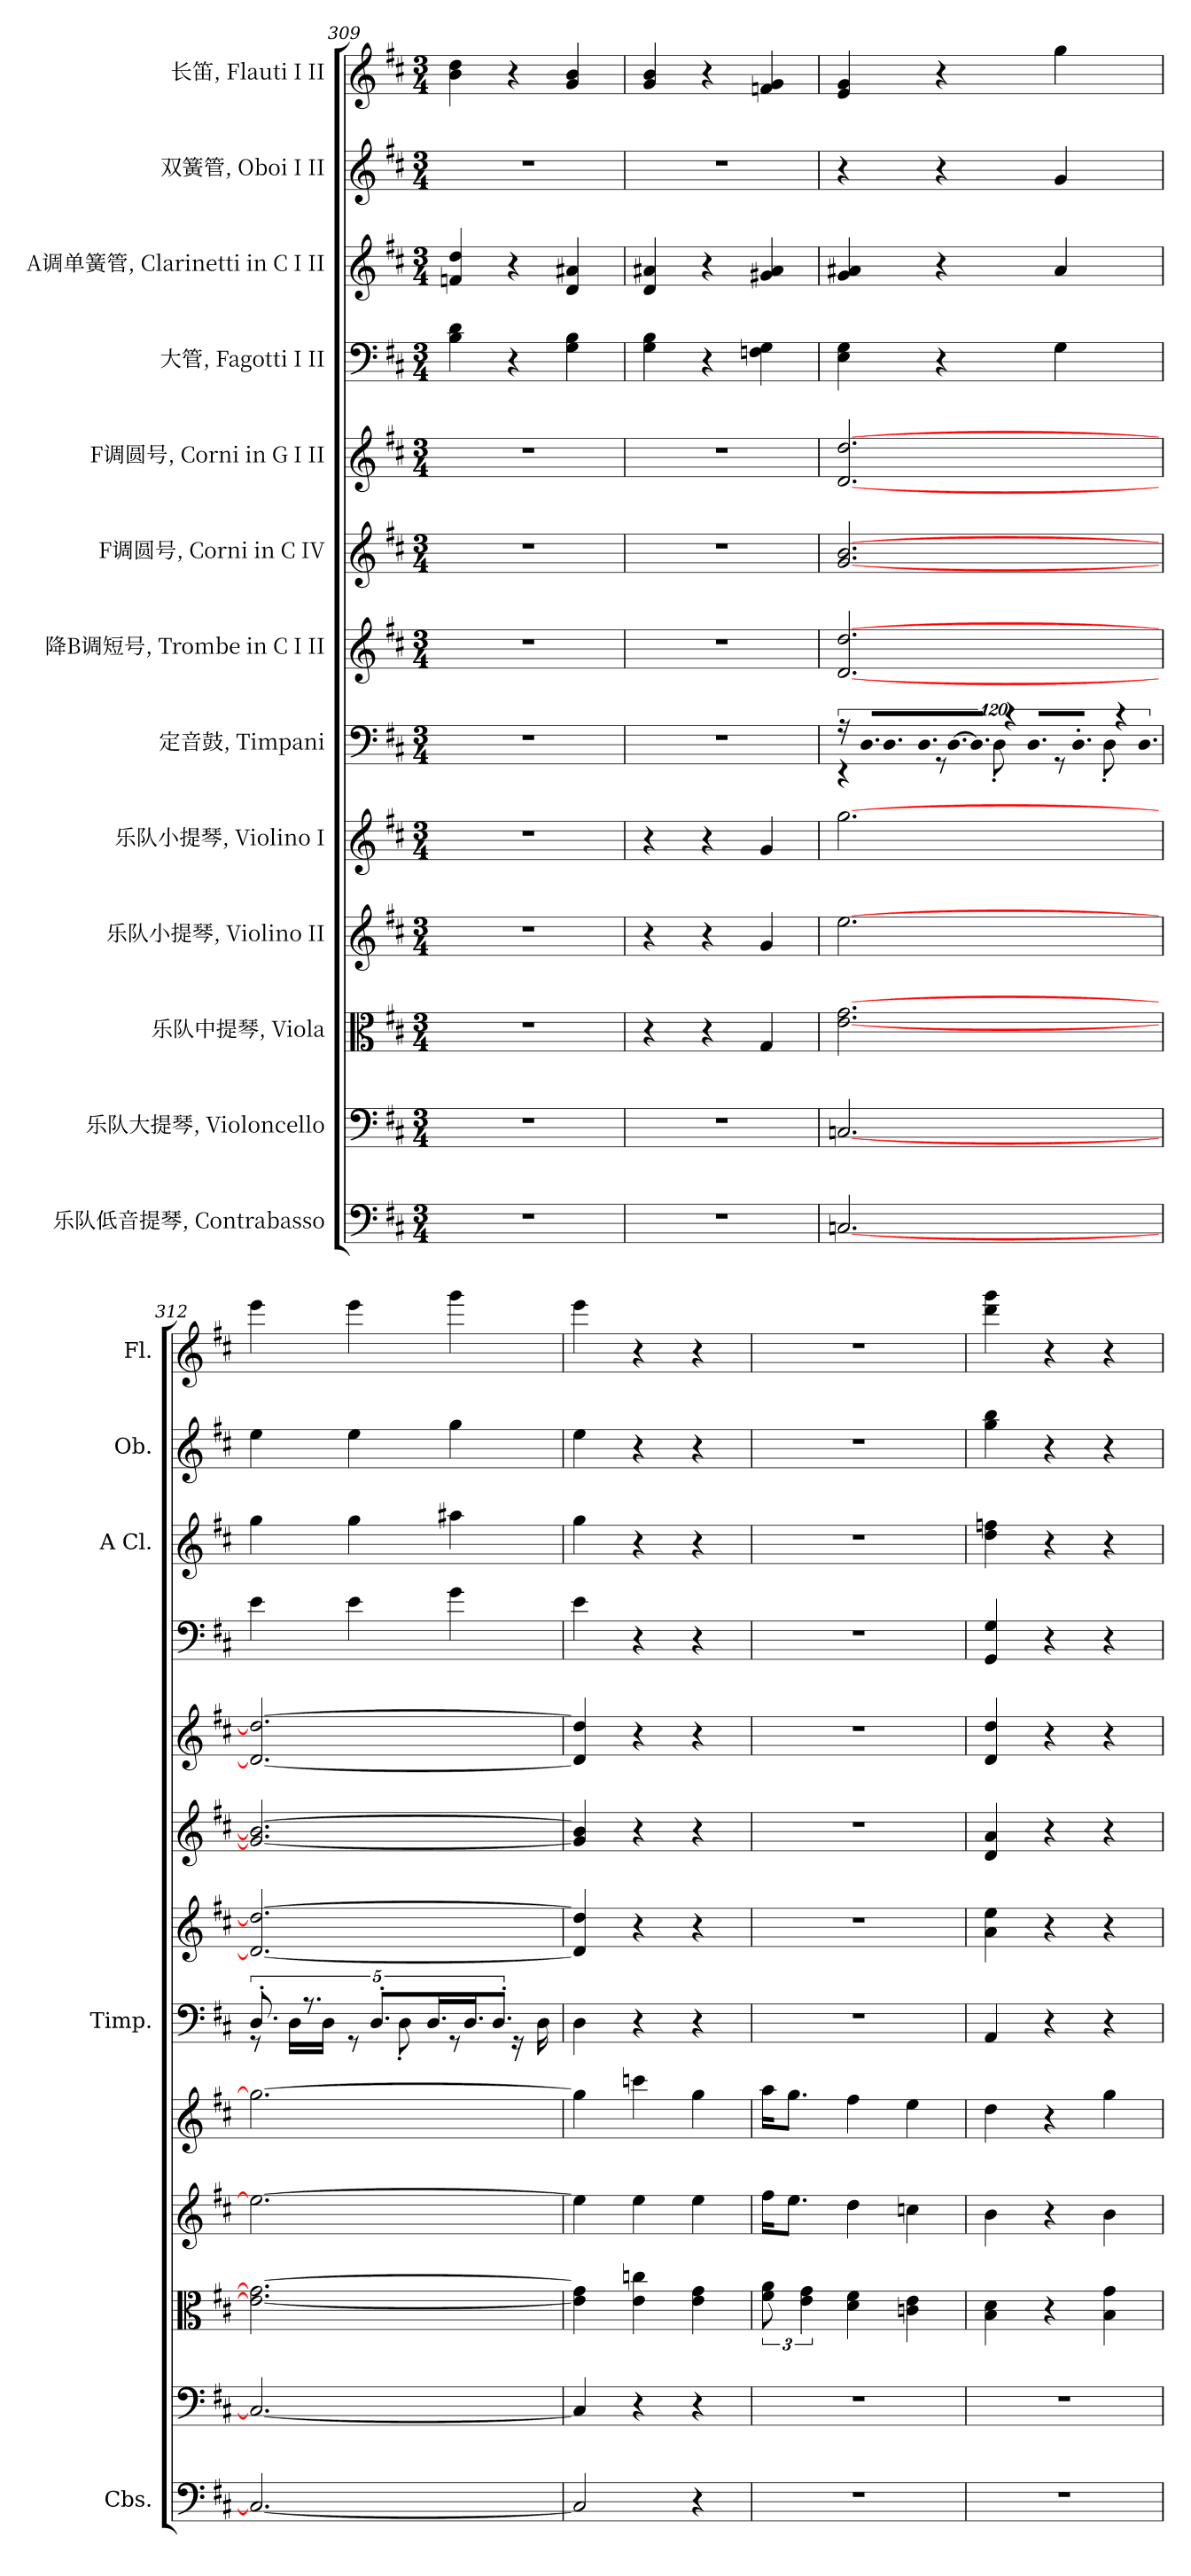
**kern	**kern	**kern	**kern	**kern	**kern	**kern	**kern	**kern	**kern	**kern	**kern	**kern
*part13	*part12	*part11	*part10	*part9	*part8	*part7	*part6	*part5	*part4	*part3	*part2	*part1
*staff13	*staff12	*staff11	*staff10	*staff9	*staff8	*staff7	*staff6	*staff5	*staff4	*staff3	*staff2	*staff1
*I"乐队低音提琴, Contrabasso	*I"乐队大提琴, Violoncello	*I"乐队中提琴, Viola	*I"乐队小提琴, Violino II	*I"乐队小提琴, Violino I	*I"定音鼓, Timpani	*I"降B调短号, Trombe in C I II	*I"F调圆号, Corni in C IV	*I"F调圆号, Corni in G I II	*I"大管, Fagotti I II	*I"A调单簧管, Clarinetti in C I II	*I"双簧管, Oboi I II	*I"长笛, Flauti I II
*I'Cbs.	*	*	*	*	*I'Timp.	*	*	*	*	*I'A Cl.	*I'Ob.	*I'Fl.
*clefF4	*clefF4	*clefC3	*clefG2	*clefG2	*clefF4	*clefG2	*clefG2	*clefG2	*clefF4	*clefG2	*clefG2	*clefG2
*ITrd7c12	*	*	*	*	*	*ITrd1c2	*ITrd4c7	*ITrd4c7	*	*ITrd2c3	*	*
*k[f#c#]	*k[f#c#]	*k[f#c#]	*k[f#c#]	*k[f#c#]	*k[f#c#]	*k[]	*k[f#]	*k[f#]	*k[f#c#]	*k[f#c#g#d#a#]	*k[f#c#]	*k[f#c#]
*M3/4	*M3/4	*M3/4	*M3/4	*M3/4	*M3/4	*M3/4	*M3/4	*M3/4	*M3/4	*M3/4	*M3/4	*M3/4
*MM350	*MM350	*MM350	*MM350	*MM350	*MM350	*MM350	*MM350	*MM350	*MM350	*MM350	*MM350	*MM350
=309	=309	=309	=309	=309	=309	=309	=309	=309	=309	=309	=309	=309
2.r	2.r	2.r	2.r	2.r	2.r	2.r	2.r	2.r	4B\ 4d\	4dn/ 4b/	2.r	4b\ 4dd\
.	.	.	.	.	.	.	.	.	4r	4r	.	4r
*	*	*	*	*	*	*	*	*	*	*	*	*MM318
.	.	.	.	.	.	.	.	.	4G\ 4B\	4B/ 4f##X/	.	4g/ 4b/
=310	=310	=310	=310	=310	=310	=310	=310	=310	=310	=310	=310	=310
*	*	*	*	*	*	*	*	*	*	*	*	*MM350
2.r	2.r	4r	4r	4r	2.r	2.r	2.r	2.r	4G\ 4B\	4B/ 4f##X/	2.r	4g/ 4b/
.	.	4r	4r	4r	.	.	.	.	4r	4r	.	4r
*	*	*	*	*	*	*	*	*	*	*	*	*MM318
.	.	4G/	4g/	4g/	.	.	.	.	4Fn\ 4G\	4e#X/ 4f##/	.	4fn/ 4g/
!!LO:PB:g=z
=311	=311	=311	=311	=311	=311	=311	=311	=311	=311	=311	=311	=311
*	*	*	*	*	*	*	*	*	*	*	*	*MM350
!	!	!	!	!	!LO:N:vis=32.	!	!	!	!	!	!	!
*	*	*	*	*	*^	*	*	*	*	*	*	*
[2.CCn/	[2.Cn/	[2.e\ [2.g\	[2.ee\	[2.gg\	1920%103r	4r	[2.c/ [2.cc/	[2.c/ [2.e/	[2.G/ [2.g/	4E\ 4G\	4e/ 4f##X/	4r	4e/ 4g/
!	!	!	!	!	!LO:N:vis=32.	!	!	!	!	!	!	!	!
.	.	.	.	.	1920%103D/KLL	.	.	.	.	.	.	.	.
!	!	!	!	!	!LO:N:vis=16.	!	!	!	!	!	!	!	!
.	.	.	.	.	960%103D/	.	.	.	.	.	.	.	.
!	!	!	!	!	!LO:N:vis=32.	!	!	!	!	!	!	!	!
.	.	.	.	.	1920%103D/L	.	.	.	.	.	.	.	.
.	.	.	.	.	.	8r	.	.	.	4r	4r	4r	4r
!	!	!	!	!	!LO:N:vis=32.	!	!	!	!	!	!	!	!
.	.	.	.	.	[1920%103D/	.	.	.	.	.	.	.	.
!	!	!	!	!	!LO:N:vis=32.	!	!	!	!	!	!	!	!
.	.	.	.	.	1920%103D/JJJ]	.	.	.	.	.	.	.	.
.	.	.	.	.	.	8D'\	.	.	.	.	.	.	.
!	!	!	!	!	!LO:N:vis=32.	!	!	!	!	!	!	!	!
.	.	.	.	.	1920%103r	.	.	.	.	.	.	.	.
!	!	!	!	!	!LO:N:vis=16.	!	!	!	!	!	!	!	!
.	.	.	.	.	960%103D/LL	.	.	.	.	.	.	.	.
*	*	*	*	*	*	*	*	*	*	*	*	*	*MM318
.	.	.	.	.	.	8r	.	.	.	4G\	4f##/	4g/	4gg\
!	!	!	!	!	!LO:N:vis=16.	!	!	!	!	!	!	!	!
.	.	.	.	.	960%103D'/JJ	.	.	.	.	.	.	.	.
.	.	.	.	.	.	8D'\	.	.	.	.	.	.	.
!	!	!	!	!	!LO:N:vis=32.	!	!	!	!	!	!	!	!
.	.	.	.	.	1920%103r	.	.	.	.	.	.	.	.
!	!	!	!	!	!LO:N:vis=32.	!	!	!	!	!	!	!	!
.	.	.	.	.	1920%103D/	.	.	.	.	.	.	.	.
960ryy	960ryy	960ryy	960ryy	960ryy	.	960ryy	960ryy	960ryy	960ryy	960ryy	960ryy	960ryy	960ryy
=312	=312	=312	=312	=312	=312	=312	=312	=312	=312	=312	=312	=312	=312
*	*	*	*	*	*	*	*	*	*	*	*	*	*MM350
2.CC/_	2.C/_	2.e\_ 2.g\_	2.ee\_	2.gg\_	10.D'/	8r	2.c/_ 2.cc/_	2.c/_ 2.e/_	2.G/_ 2.g/_	4e\	4ee\	4ee\	4eee\
.	.	.	.	.	.	16D\LL	.	.	.	.	.	.	.
.	.	.	.	.	10.r	.	.	.	.	.	.	.	.
.	.	.	.	.	.	16D\JJ	.	.	.	.	.	.	.
.	.	.	.	.	.	8r	.	.	.	4e\	4ee\	4ee\	4eee\
.	.	.	.	.	10.D'/L	.	.	.	.	.	.	.	.
.	.	.	.	.	.	8D'\	.	.	.	.	.	.	.
.	.	.	.	.	20.D/L	.	.	.	.	.	.	.	.
*	*	*	*	*	*	*	*	*	*	*	*	*	*MM318
.	.	.	.	.	.	8r	.	.	.	4g\	4ff##X\	4gg\	4ggg\
.	.	.	.	.	20.D/J	.	.	.	.	.	.	.	.
.	.	.	.	.	10.D'/J	.	.	.	.	.	.	.	.
.	.	.	.	.	.	16r	.	.	.	.	.	.	.
.	.	.	.	.	.	16D\	.	.	.	.	.	.	.
*	*	*	*	*	*v	*v	*	*	*	*	*	*	*
=313	=313	=313	=313	=313	=313	=313	=313	=313	=313	=313	=313	=313
*	*	*	*	*	*	*	*	*	*	*	*	*MM350
2CC/]	4C/]	4e\] 4g\]	4ee\]	4gg\]	4D\	4c/] 4cc/]	4c/] 4e/]	4G/] 4g/]	4e\	4ee\	4ee\	4eee\
.	4r	4e\ 4ccn\	4ee\	4cccn\	4r	4r	4r	4r	4r	4r	4r	4r
*	*	*	*	*	*	*	*	*	*	*	*	*MM318
4r	4r	4e\ 4g\	4ee\	4gg\	4r	4r	4r	4r	4r	4r	4r	4r
!!LO:PB:g=z
=314	=314	=314	=314	=314	=314	=314	=314	=314	=314	=314	=314	=314
*	*	*	*	*	*	*	*	*	*	*	*	*MM350
2.r	2.r	12f#\ 12a\	16ff#\KL	16aa\KL	2.r	2.r	2.r	2.r	2.r	2.r	2.r	2.r
.	.	.	8.ee\J	8.gg\J	.	.	.	.	.	.	.	.
.	.	6e\ 6g\	.	.	.	.	.	.	.	.	.	.
.	.	4d\ 4f#\	4dd\	4ff#\	.	.	.	.	.	.	.	.
.	.	4cn\ 4e\	4ccn\	4ee\	.	.	.	.	.	.	.	.
=315	=315	=315	=315	=315	=315	=315	=315	=315	=315	=315	=315	=315
*	*	*	*	*	*	*	*	*	*	*	*	*MM350
2.r	2.r	4B\ 4d\	4b\	4dd\	4AA/	4g\ 4dd\	4G/ 4d/	4G/ 4g/	4GG/ 4G/	4b\ 4ddn\	4gg\ 4bb\	4ddd\ 4ggg\
.	.	4r	4r	4r	4r	4r	4r	4r	4r	4r	4r	4r
*	*	*	*	*	*	*	*	*	*	*	*	*MM318
.	.	4B\ 4g\	4b\	4gg\	4r	4r	4r	4r	4r	4r	4r	4r
=	=	=	=	=	=	=	=	=	=	=	=	=
*-	*-	*-	*-	*-	*-	*-	*-	*-	*-	*-	*-	*-
